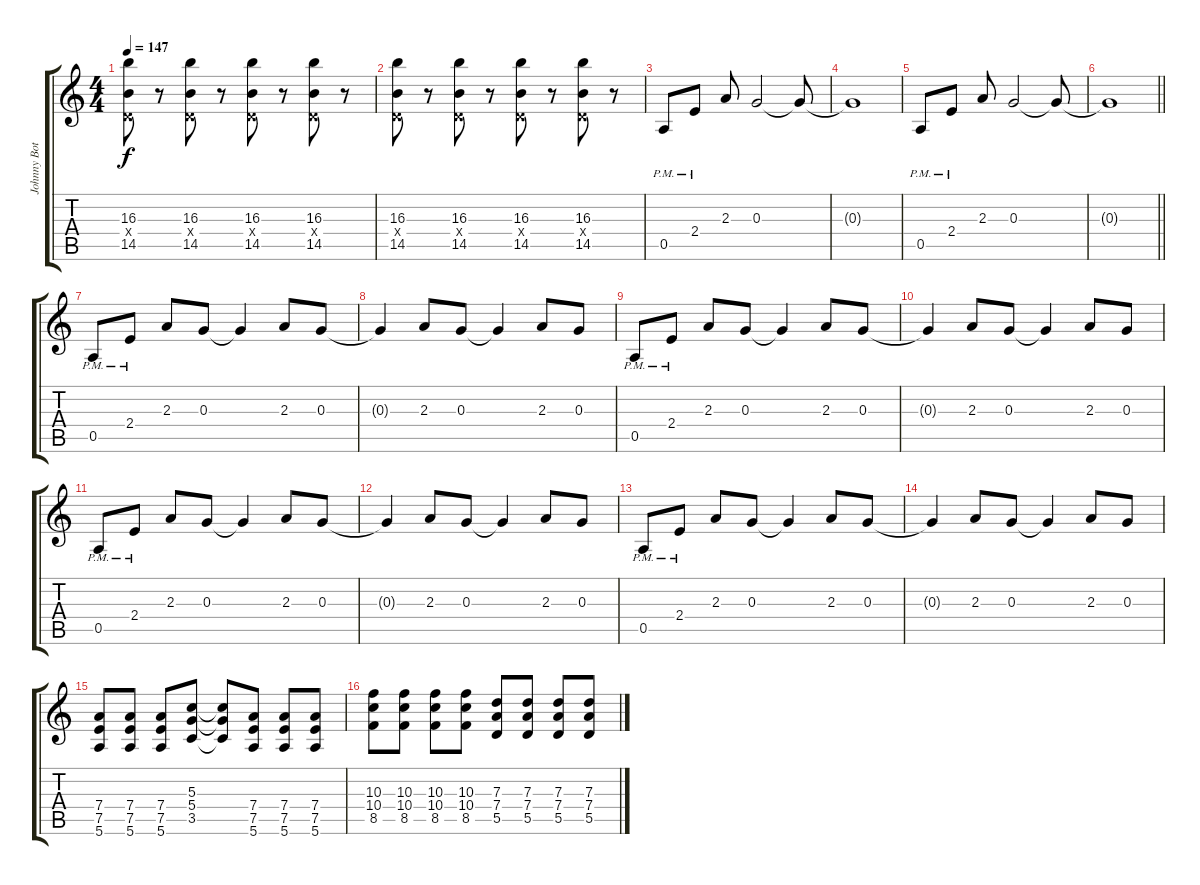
\track ("Johnny Bottrop" "Johnny Bot") {instrument distortionguitar}
\staff {score tabs}
\tuning (E4 B3 G3 D3 A2 E2) {hide}
\ts (4 4)
\tempo 147
\clef g2
\ks c
(16.3 0.4{x} 14.5).8{dy f} r.8 (16.3 0.4{x} 14.5).8 r.8 (16.3 0.4{x} 14.5).8 r.8 (16.3 0.4{x} 14.5).8 r.8 |
(16.3 0.4{x} 14.5).8 r.8 (16.3 0.4{x} 14.5).8 r.8 (16.3 0.4{x} 14.5).8 r.8 (16.3 0.4{x} 14.5).8 r.8 |
0.5{pm}.8 2.4{pm}.8 2.3.8 0.3.2 0.3{t}.8 |
0.3{t}.1 |
0.5{pm}.8 2.4{pm}.8 2.3.8 0.3.2 0.3{t}.8 |
\barLineRight lightlight
0.3{t}.1 |
0.5{pm}.8 2.4{pm}.8 2.3.8 0.3.8 0.3{t}.4 2.3.8 0.3.8 |
0.3{t}.4 2.3.8 0.3.8 0.3{t}.4 2.3.8 0.3.8 |
0.5{pm}.8 2.4{pm}.8 2.3.8 0.3.8 0.3{t}.4 2.3.8 0.3.8 |
0.3{t}.4 2.3.8 0.3.8 0.3{t}.4 2.3.8 0.3.8 |
0.5{pm}.8 2.4{pm}.8 2.3.8 0.3.8 0.3{t}.4 2.3.8 0.3.8 |
0.3{t}.4 2.3.8 0.3.8 0.3{t}.4 2.3.8 0.3.8 |
0.5{pm}.8 2.4{pm}.8 2.3.8 0.3.8 0.3{t}.4 2.3.8 0.3.8 |
0.3{t}.4 2.3.8 0.3.8 0.3{t}.4 2.3.8 0.3.8 |
(7.4 7.5 5.6).8 (7.4 7.5 5.6).8 (7.4 7.5 5.6).8 (5.3 5.4 3.5).8 (5.3{t} 5.4{t} 3.5{t}).8 (7.4 7.5 5.6).8 (7.4 7.5 5.6).8 (7.4 7.5 5.6).8 |
(10.3 10.4 8.5).8 (10.3 10.4 8.5).8 (10.3 10.4 8.5).8 (10.3 10.4 8.5).8 (7.3 7.4 5.5).8 (7.3 7.4 5.5).8 (7.3 7.4 5.5).8 (7.3 7.4 5.5).8
